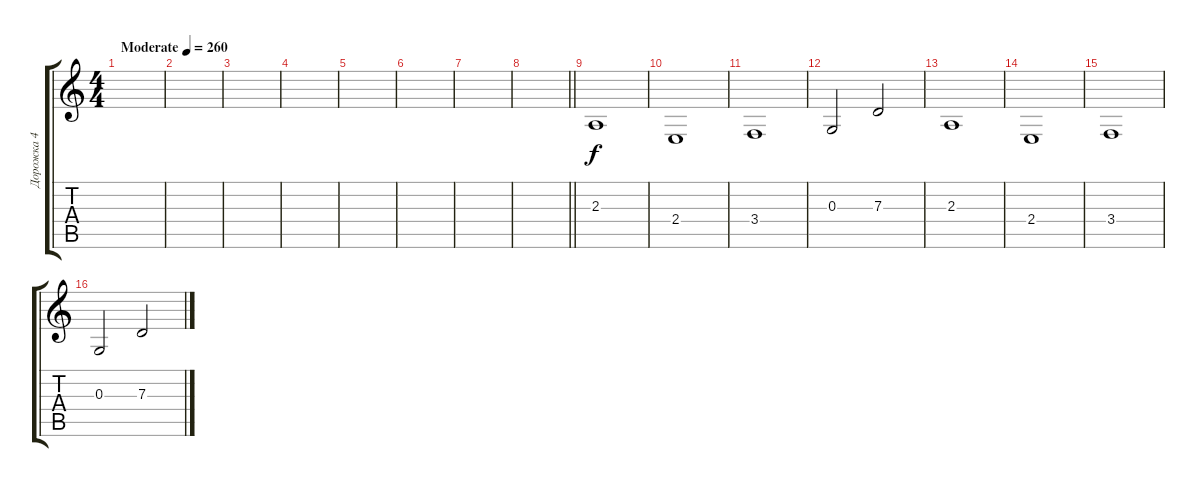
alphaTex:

\track ("Дорожка 4" "Дорожка 4") {instrument stringensemble2}
\staff {score tabs}
\tuning (E4 B3 G3 D3 A2 E2) {hide}
\ts (4 4)
\tempo (260 "Moderate")
\clef g2
\ks c
|
|
|
|
|
|
|
\barLineRight lightlight
|
2.3.1 |
2.4.1 |
3.4.1 |
0.3.2 7.3.2 |
2.3.1 |
2.4.1 |
3.4.1 |
0.3.2 7.3.2
